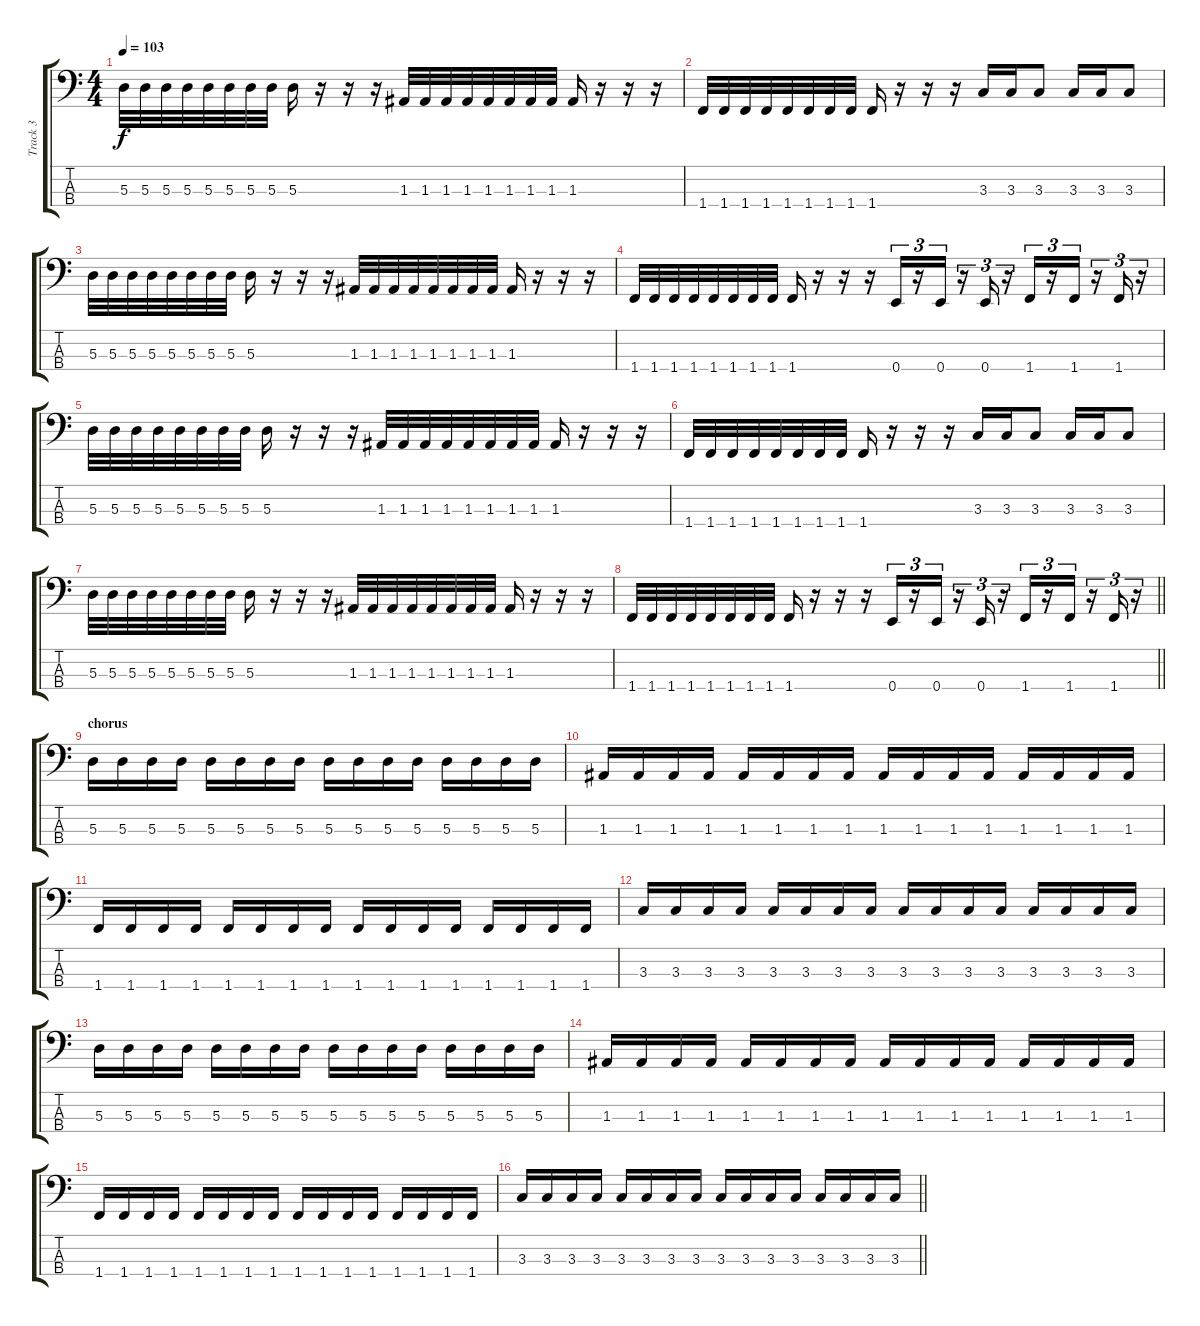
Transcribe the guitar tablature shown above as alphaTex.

\track ("Track 3" "Track 3") {instrument electricbasspick}
\staff {score tabs}
\tuning (G2 D2 A1 E1) {hide}
\ts (4 4)
\tempo 103
\clef f4
\ks c
5.3.32{dy f} 5.3.32 5.3.32 5.3.32 5.3.32 5.3.32 5.3.32 5.3.32 5.3.16 r.16 r.16 r.16 1.3.32 1.3.32 1.3.32 1.3.32 1.3.32 1.3.32 1.3.32 1.3.32 1.3.16 r.16 r.16 r.16 |
1.4.32 1.4.32 1.4.32 1.4.32 1.4.32 1.4.32 1.4.32 1.4.32 1.4.16 r.16 r.16 r.16 3.3.16 3.3.16 3.3.8 3.3.16 3.3.16 3.3.8 |
5.3.32 5.3.32 5.3.32 5.3.32 5.3.32 5.3.32 5.3.32 5.3.32 5.3.16 r.16 r.16 r.16 1.3.32 1.3.32 1.3.32 1.3.32 1.3.32 1.3.32 1.3.32 1.3.32 1.3.16 r.16 r.16 r.16 |
1.4.32 1.4.32 1.4.32 1.4.32 1.4.32 1.4.32 1.4.32 1.4.32 1.4.16 r.16 r.16 r.16 0.4.16{tu (3 2)} r.16{tu (3 2)} 0.4.16{tu (3 2)} r.16{tu (3 2)} 0.4.16{tu (3 2)} r.16{tu (3 2)} 1.4.16{tu (3 2)} r.16{tu (3 2)} 1.4.16{tu (3 2)} r.16{tu (3 2)} 1.4.16{tu (3 2)} r.16{tu (3 2)} |
5.3.32 5.3.32 5.3.32 5.3.32 5.3.32 5.3.32 5.3.32 5.3.32 5.3.16 r.16 r.16 r.16 1.3.32 1.3.32 1.3.32 1.3.32 1.3.32 1.3.32 1.3.32 1.3.32 1.3.16 r.16 r.16 r.16 |
1.4.32 1.4.32 1.4.32 1.4.32 1.4.32 1.4.32 1.4.32 1.4.32 1.4.16 r.16 r.16 r.16 3.3.16 3.3.16 3.3.8 3.3.16 3.3.16 3.3.8 |
5.3.32 5.3.32 5.3.32 5.3.32 5.3.32 5.3.32 5.3.32 5.3.32 5.3.16 r.16 r.16 r.16 1.3.32 1.3.32 1.3.32 1.3.32 1.3.32 1.3.32 1.3.32 1.3.32 1.3.16 r.16 r.16 r.16 |
\barLineRight lightlight
1.4.32 1.4.32 1.4.32 1.4.32 1.4.32 1.4.32 1.4.32 1.4.32 1.4.16 r.16 r.16 r.16 0.4.16{tu (3 2)} r.16{tu (3 2)} 0.4.16{tu (3 2)} r.16{tu (3 2)} 0.4.16{tu (3 2)} r.16{tu (3 2)} 1.4.16{tu (3 2)} r.16{tu (3 2)} 1.4.16{tu (3 2)} r.16{tu (3 2)} 1.4.16{tu (3 2)} r.16{tu (3 2)} |
\section ("" "chorus")
5.3.16 5.3.16 5.3.16 5.3.16 5.3.16 5.3.16 5.3.16 5.3.16 5.3.16 5.3.16 5.3.16 5.3.16 5.3.16 5.3.16 5.3.16 5.3.16 |
1.3.16 1.3.16 1.3.16 1.3.16 1.3.16 1.3.16 1.3.16 1.3.16 1.3.16 1.3.16 1.3.16 1.3.16 1.3.16 1.3.16 1.3.16 1.3.16 |
1.4.16 1.4.16 1.4.16 1.4.16 1.4.16 1.4.16 1.4.16 1.4.16 1.4.16 1.4.16 1.4.16 1.4.16 1.4.16 1.4.16 1.4.16 1.4.16 |
3.3.16 3.3.16 3.3.16 3.3.16 3.3.16 3.3.16 3.3.16 3.3.16 3.3.16 3.3.16 3.3.16 3.3.16 3.3.16 3.3.16 3.3.16 3.3.16 |
5.3.16 5.3.16 5.3.16 5.3.16 5.3.16 5.3.16 5.3.16 5.3.16 5.3.16 5.3.16 5.3.16 5.3.16 5.3.16 5.3.16 5.3.16 5.3.16 |
1.3.16 1.3.16 1.3.16 1.3.16 1.3.16 1.3.16 1.3.16 1.3.16 1.3.16 1.3.16 1.3.16 1.3.16 1.3.16 1.3.16 1.3.16 1.3.16 |
1.4.16 1.4.16 1.4.16 1.4.16 1.4.16 1.4.16 1.4.16 1.4.16 1.4.16 1.4.16 1.4.16 1.4.16 1.4.16 1.4.16 1.4.16 1.4.16 |
\barLineRight lightlight
3.3.16 3.3.16 3.3.16 3.3.16 3.3.16 3.3.16 3.3.16 3.3.16 3.3.16 3.3.16 3.3.16 3.3.16 3.3.16 3.3.16 3.3.16 3.3.16
